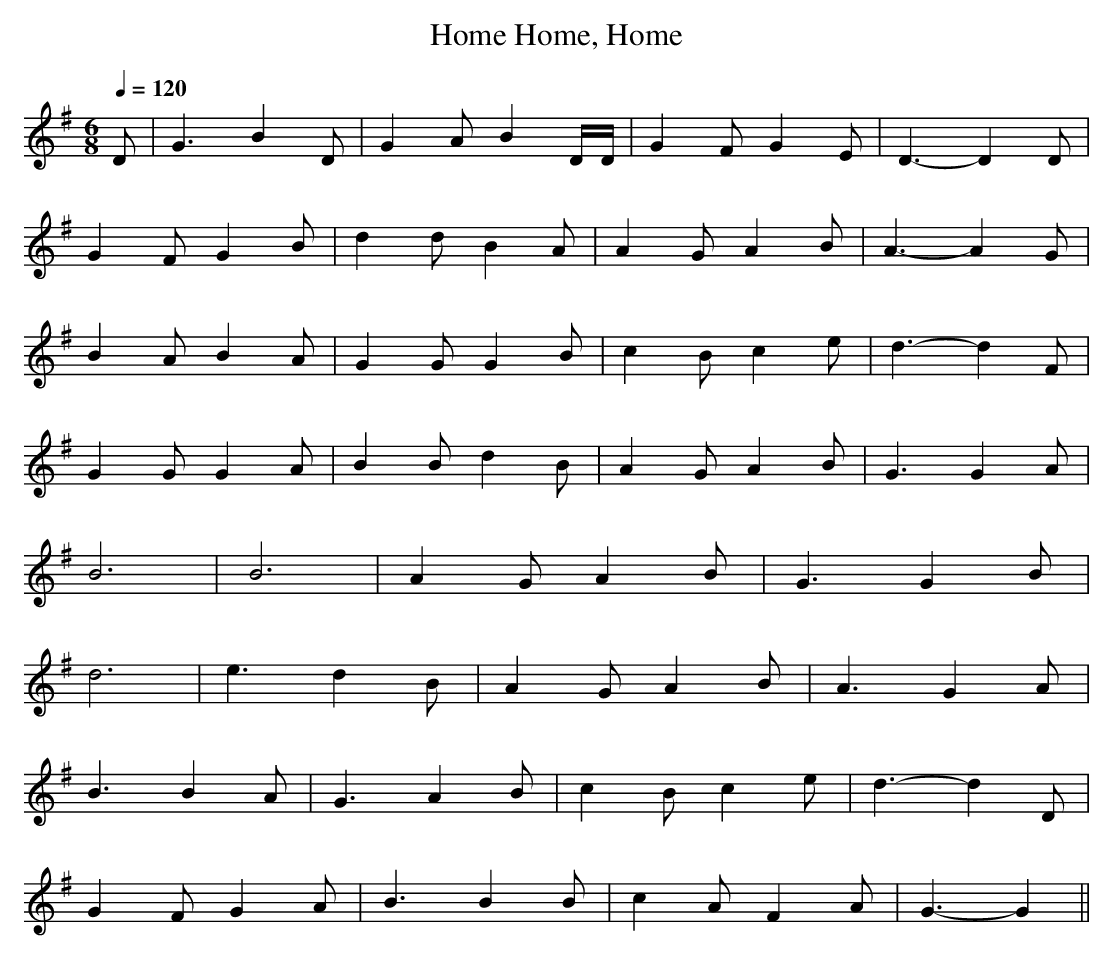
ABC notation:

X:1
T:Home, Home, Home
M:6/8
L:1/8
Q:1/4=120
K:G
D|\
G3 B2D|G2A B2D/D/|G2F G2E|D3-D2D|
G2F G2B|d2d B2A|A2G A2B|A3-A2G|
B2A B2A|G2G G2B|c2B c2e|d3-d2F|
G2G G2A|B2B d2B|A2G A2B|G3 G2A|
B6|B6|A2G A2B|G3 G2B|
d6|e3 d2B|A2G A2B|A3 G2A|
B3 B2A|G3 A2B|c2B c2e|d3-d2D|
G2F G2A|B3 B2B|c2A F2A|G3-G2||
